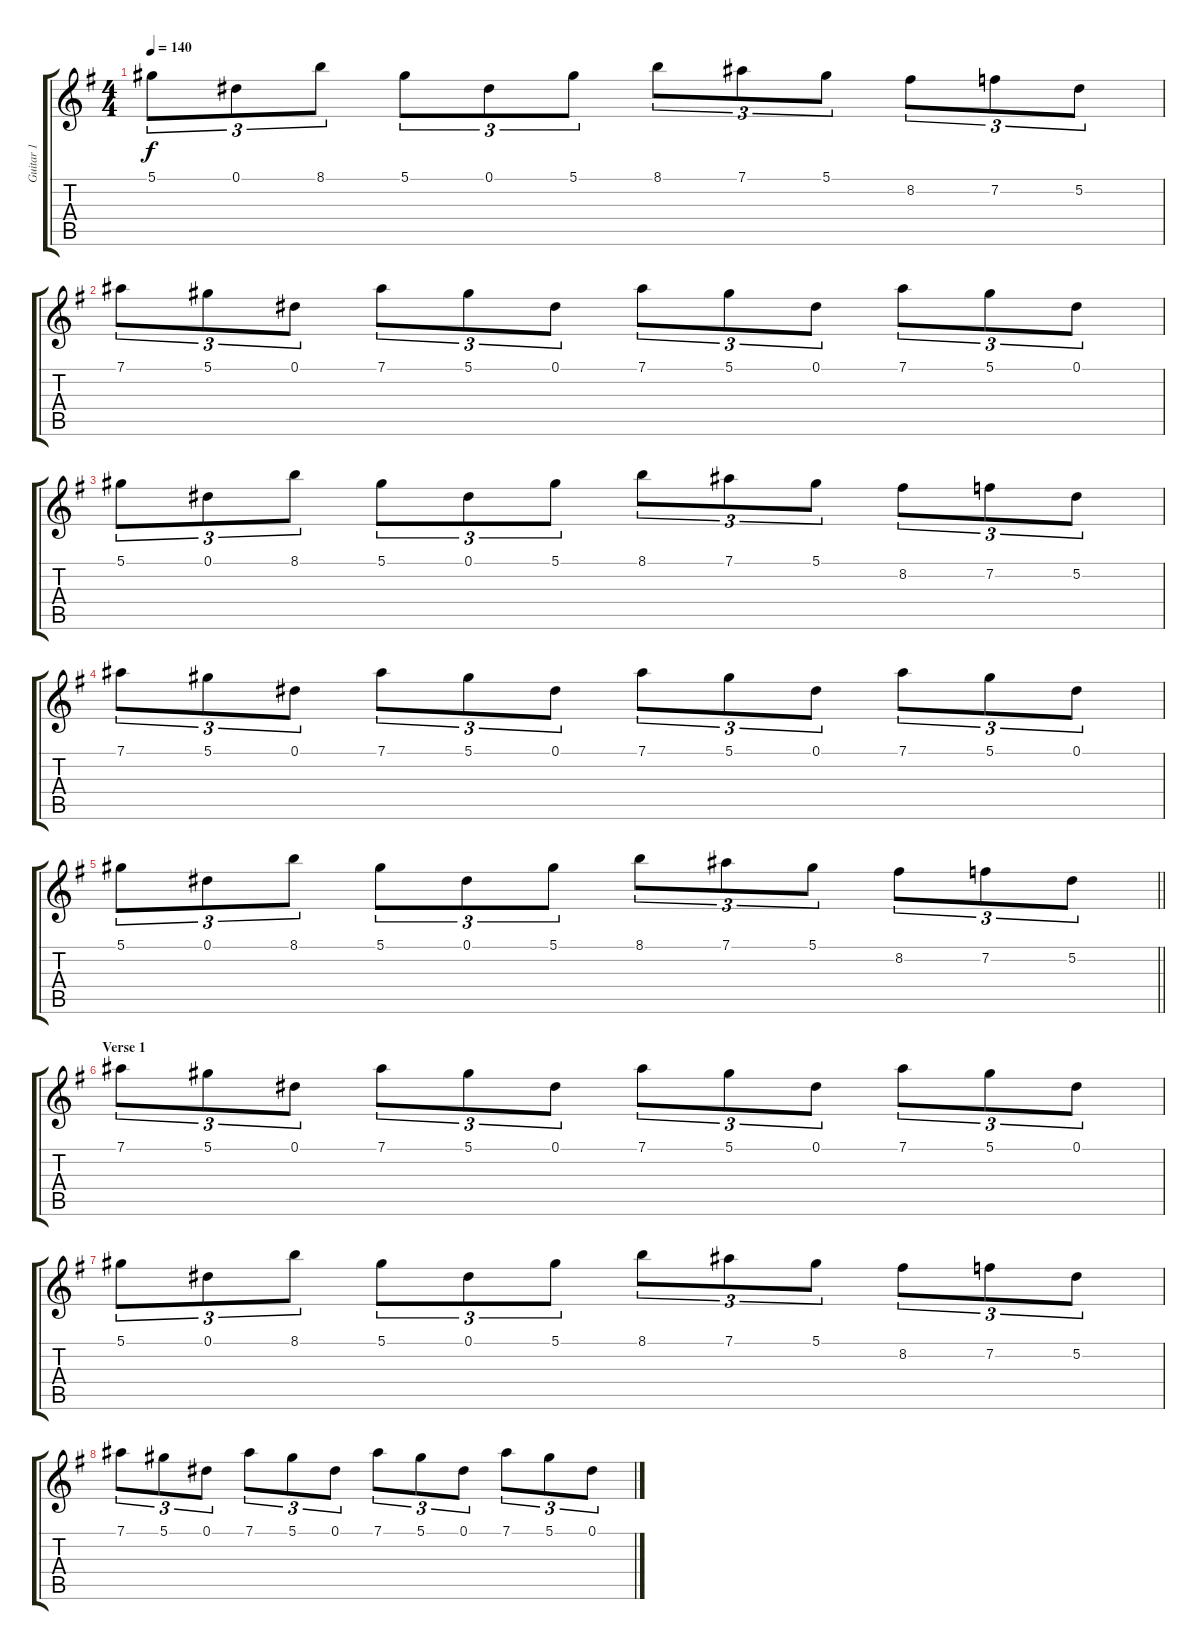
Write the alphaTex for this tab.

\track ("Guitar 1" "Guitar 1") {instrument distortionguitar}
\staff {score tabs}
\tuning (Eb4 Bb3 Gb3 Db3 Ab2 Eb2) {hide}
\ts (4 4)
\tempo 140
\clef g2
\ks eminor
5.1.8{tu (3 2) dy f} 0.1.8{tu (3 2)} 8.1.8{tu (3 2)} 5.1.8{tu (3 2)} 0.1.8{tu (3 2)} 5.1.8{tu (3 2)} 8.1.8{tu (3 2)} 7.1.8{tu (3 2)} 5.1.8{tu (3 2)} 8.2.8{tu (3 2)} 7.2.8{tu (3 2)} 5.2.8{tu (3 2)} |
7.1.8{tu (3 2)} 5.1.8{tu (3 2)} 0.1.8{tu (3 2)} 7.1.8{tu (3 2)} 5.1.8{tu (3 2)} 0.1.8{tu (3 2)} 7.1.8{tu (3 2)} 5.1.8{tu (3 2)} 0.1.8{tu (3 2)} 7.1.8{tu (3 2)} 5.1.8{tu (3 2)} 0.1.8{tu (3 2)} |
5.1.8{tu (3 2)} 0.1.8{tu (3 2)} 8.1.8{tu (3 2)} 5.1.8{tu (3 2)} 0.1.8{tu (3 2)} 5.1.8{tu (3 2)} 8.1.8{tu (3 2)} 7.1.8{tu (3 2)} 5.1.8{tu (3 2)} 8.2.8{tu (3 2)} 7.2.8{tu (3 2)} 5.2.8{tu (3 2)} |
7.1.8{tu (3 2)} 5.1.8{tu (3 2)} 0.1.8{tu (3 2)} 7.1.8{tu (3 2)} 5.1.8{tu (3 2)} 0.1.8{tu (3 2)} 7.1.8{tu (3 2)} 5.1.8{tu (3 2)} 0.1.8{tu (3 2)} 7.1.8{tu (3 2)} 5.1.8{tu (3 2)} 0.1.8{tu (3 2)} |
\barLineRight lightlight
5.1.8{tu (3 2)} 0.1.8{tu (3 2)} 8.1.8{tu (3 2)} 5.1.8{tu (3 2)} 0.1.8{tu (3 2)} 5.1.8{tu (3 2)} 8.1.8{tu (3 2)} 7.1.8{tu (3 2)} 5.1.8{tu (3 2)} 8.2.8{tu (3 2)} 7.2.8{tu (3 2)} 5.2.8{tu (3 2)} |
\section ("" "Verse 1")
7.1.8{tu (3 2)} 5.1.8{tu (3 2)} 0.1.8{tu (3 2)} 7.1.8{tu (3 2)} 5.1.8{tu (3 2)} 0.1.8{tu (3 2)} 7.1.8{tu (3 2)} 5.1.8{tu (3 2)} 0.1.8{tu (3 2)} 7.1.8{tu (3 2)} 5.1.8{tu (3 2)} 0.1.8{tu (3 2)} |
5.1.8{tu (3 2)} 0.1.8{tu (3 2)} 8.1.8{tu (3 2)} 5.1.8{tu (3 2)} 0.1.8{tu (3 2)} 5.1.8{tu (3 2)} 8.1.8{tu (3 2)} 7.1.8{tu (3 2)} 5.1.8{tu (3 2)} 8.2.8{tu (3 2)} 7.2.8{tu (3 2)} 5.2.8{tu (3 2)} |
7.1.8{tu (3 2)} 5.1.8{tu (3 2)} 0.1.8{tu (3 2)} 7.1.8{tu (3 2)} 5.1.8{tu (3 2)} 0.1.8{tu (3 2)} 7.1.8{tu (3 2)} 5.1.8{tu (3 2)} 0.1.8{tu (3 2)} 7.1.8{tu (3 2)} 5.1.8{tu (3 2)} 0.1.8{tu (3 2)}
